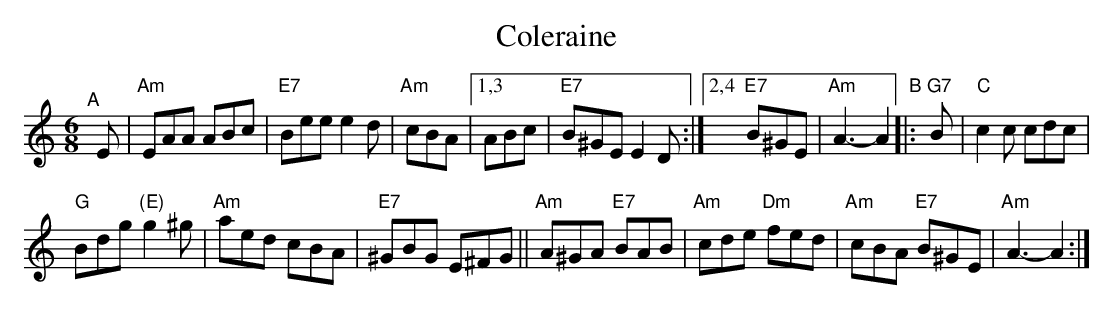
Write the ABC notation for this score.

X:1
T: Coleraine
M: 6/8
L: 1/8
K: Am
"^A"[|] E |\
"Am"EAA ABc | "E7"Bee e2d | "Am"cBA | [1,3 ABc | "E7"B^GE E2D :|[2,4 "E7"B^GE | "Am"A3- A2 "^B"|: "G7"B | "C"c2c cdc |
"G"Bdg "(E)"g2^g | "Am"aed cBA | "E7"^GBG E^FG || "Am"A^GA "E7"BAB | "Am"cde "Dm"fed | "Am"cBA "E7"B^GE | "Am"A3- A2 :|
